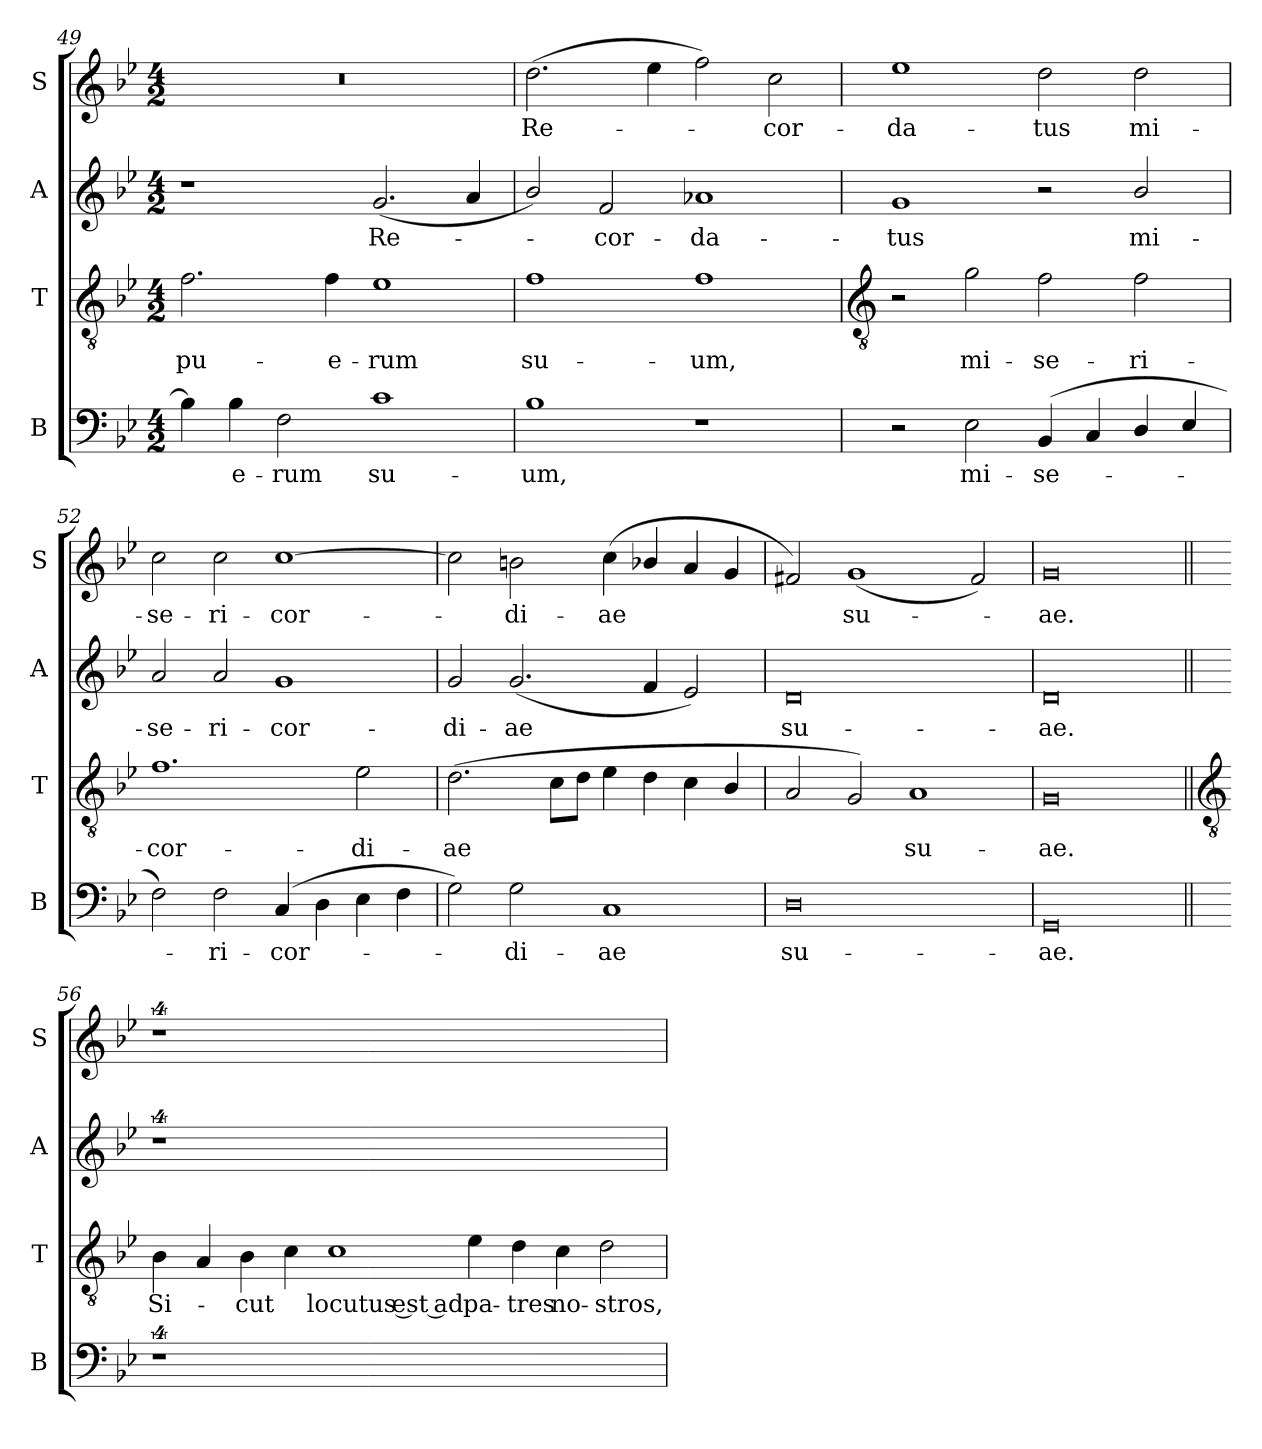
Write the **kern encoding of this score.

**kern	**text	**kern	**text	**kern	**text	**kern	**text
*part4	*part4	*part3	*part3	*part2	*part2	*part1	*part1
*staff4	*staff4	*staff3	*staff3	*staff2	*staff2	*staff1	*staff1
*I"B	*	*I"T	*	*I"A	*	*I"S	*
*I'B	*	*I'T	*	*I'A	*	*I'S	*
*clefF4	*	*clefGv2	*	*clefG2	*	*clefG2	*
*k[b-e-]	*	*k[b-e-]	*	*k[b-e-]	*	*k[b-e-]	*
*B-:	*	*B-:	*	*B-:	*	*B-:	*
*M4/2	*	*M4/2	*	*M4/2	*	*M4/2	*
=49	=49	=49	=49	=49	=49	=49	=49
!	!	!	!LO:LY:b	!	!	!	!
4B-]	.	2.f	pu-	1r	.	0r	.
!	!LO:LY:b	!	!	!	!	!	!
4B-	e-	.	.	.	.	.	.
!	!LO:LY:b	!	!	!	!	!	!
2F	-rum	.	.	.	.	.	.
!	!	!	!LO:LY:b	!	!	!	!
.	.	4f	-e-	.	.	.	.
!	!LO:LY:b	!	!LO:LY:b	!	!LO:LY:b	!	!
1c	su-	1e-	-rum	(<2.g	Re-	.	.
.	.	.	.	4a	.	.	.
=50	=50	=50	=50	=50	=50	=50	=50
!	!LO:LY:b	!	!LO:LY:b	!	!	!	!LO:LY:b
1B-	-um,	1f	su-	2b-/)	.	(>2.dd	Re-
!	!	!	!	!	!LO:LY:b	!	!
.	.	.	.	2f	cor-	.	.
.	.	.	.	.	.	4ee-	.
!	!	!	!LO:LY:b	!	!LO:LY:b	!	!
1r	.	1f	-um,	1a-X	-da-	2ff)	.
!	!	!	!	!	!	!	!LO:LY:b
.	.	.	.	.	.	2cc	cor-
!!LO:LB:g=z
=51	=51	=51	=51	=51	=51	=51	=51
*	*	*clefGv2	*	*	*	*	*
!	!	!	!	!	!LO:LY:b	!	!LO:LY:b
2r	.	2r	.	1g	-tus	1ee-	-da-
!	!LO:LY:b	!	!LO:LY:b	!	!	!	!
2E-	mi-	2g	mi-	.	.	.	.
!	!LO:LY:b	!	!LO:LY:b	!	!	!	!LO:LY:b
(<4BB-	-se-	2f	-se-	2r	.	2dd	-tus
4C	.	.	.	.	.	.	.
!	!	!	!LO:LY:b	!	!LO:LY:b	!	!LO:LY:b
4D/	.	2f	-ri-	2b-/	mi-	2dd	mi-
4E-/	.	.	.	.	.	.	.
=52	=52	=52	=52	=52	=52	=52	=52
!	!	!	!LO:LY:b	!	!LO:LY:b	!	!LO:LY:b
2F)	.	1.f	-cor-	2a/	-se-	2cc	-se-
!	!LO:LY:b	!	!	!	!LO:LY:b	!	!LO:LY:b
2F	ri-	.	.	2a/	-ri-	2cc	-ri-
!	!LO:LY:b	!	!	!	!LO:LY:b	!	!LO:LY:b
(>4C	-cor-	.	.	1g	-cor-	[1cc	-cor-
4D	.	.	.	.	.	.	.
!	!	!	!LO:LY:b	!	!	!	!
4E-	.	2e-	-di-	.	.	.	.
4F	.	.	.	.	.	.	.
=53	=53	=53	=53	=53	=53	=53	=53
!	!	!	!LO:LY:b	!	!LO:LY:b	!	!
2G)	.	(<2.d	-ae	2g	-di-	2cc]	.
!	!LO:LY:b	!	!	!	!LO:LY:b	!	!LO:LY:b
2G	di-	.	.	(<2.g	-ae	2bn	di-
.	.	8cL	.	.	.	.	.
.	.	8dJ	.	.	.	.	.
!	!LO:LY:b	!	!	!	!	!	!LO:LY:b
1C	-ae	4e-	.	.	.	(<4cc	-ae
.	.	4d	.	4f	.	4b-/	.
.	.	4c	.	2e-)	.	4a/	.
.	.	4B-/	.	.	.	4g/	.
=54	=54	=54	=54	=54	=54	=54	=54
!	!LO:LY:b	!	!	!	!LO:LY:b	!	!
0D	su-	2A	.	0d	su-	2f#X)	.
!	!	!	!	!	!	!	!LO:LY:b
.	.	2G/)	.	.	.	(<1g	su-
!	!	!	!LO:LY:b	!	!	!	!
.	.	1A	su-	.	.	.	.
.	.	.	.	.	.	2f#)	.
=55	=55	=55	=55	=55	=55	=55	=55
!	!LO:LY:b	!	!LO:LY:b	!	!LO:LY:b	!	!LO:LY:b
0GG	-ae.	0G	-ae.	0d	-ae.	0g	ae.
!!LO:LB:g=z
=56||	=56||	=56||	=56||	=56||	=56||	=56||	=56||
*	*	*clefGv2	*	*	*	*	*
!	!	!	!LO:LY:b	!	!	!	!
4%13r	.	4B-	Si-	4%13r	.	4%13r	.
.	.	4A	.	.	.	.	.
!	!	!	!LO:LY:b	!	!	!	!
.	.	4B-	cut	.	.	.	.
.	.	4c	.	.	.	.	.
!	!	!	!LO:LY:b	!	!	!	!
.	.	1c	locutus est ad	.	.	.	.
!	!	!	!LO:LY:b	!	!	!	!
.	.	4e-	pa-	.	.	.	.
!	!	!	!LO:LY:b	!	!	!	!
.	.	4d	-tres	.	.	.	.
!	!	!	!LO:LY:b	!	!	!	!
.	.	4c	no-	.	.	.	.
!	!	!	!LO:LY:b	!	!	!	!
.	.	2d	-stros,	.	.	.	.
=	=	=	=	=	=	=	=
*-	*-	*-	*-	*-	*-	*-	*-
